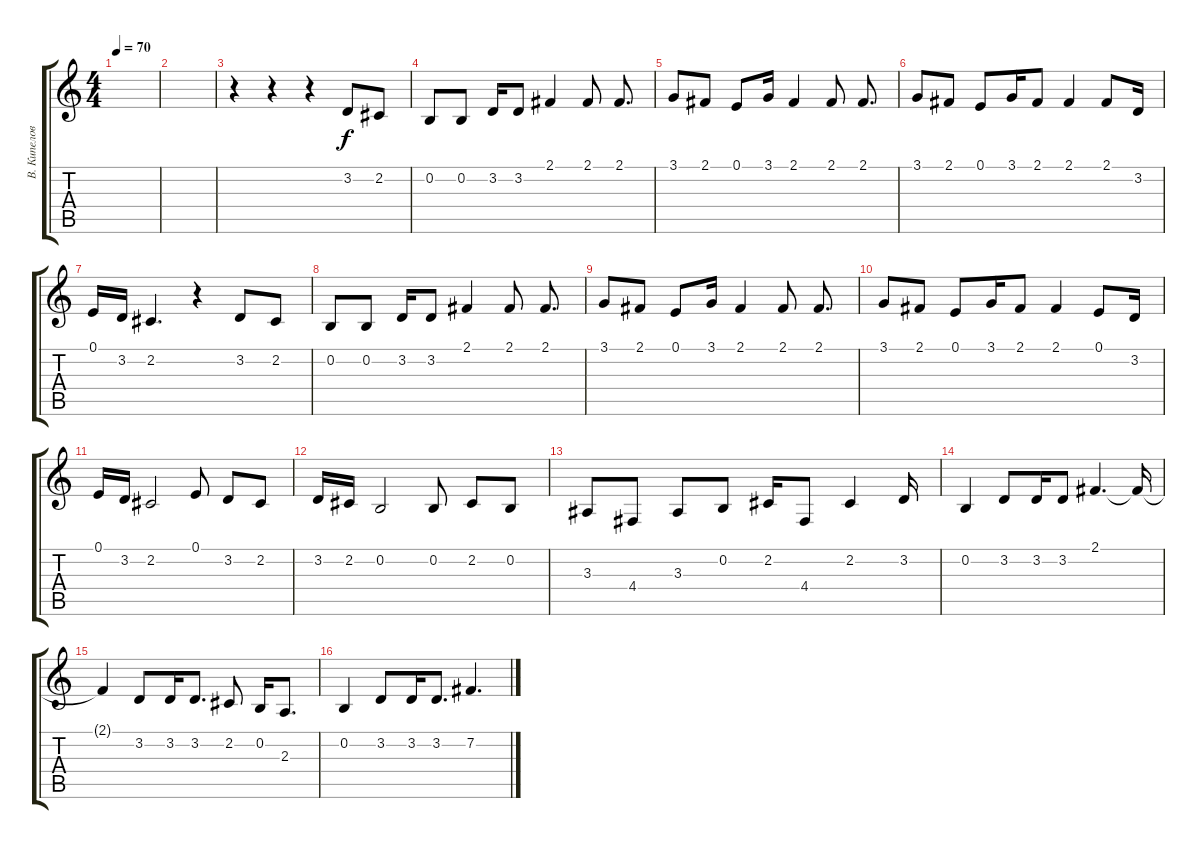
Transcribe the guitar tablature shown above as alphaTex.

\track ("В. Кипелов" "В. Кипелов") {instrument flute}
\staff {score tabs}
\tuning (E4 B3 G3 D3 A2 E2) {hide}
\ts (4 4)
\tempo 70
\clef g2
\ks c
|
|
r.4 r.4 r.4 3.2.8 2.2.8 |
0.2.8 0.2.8 3.2.16 3.2.8 2.1.4 2.1.8 2.1.8{d} |
3.1.8 2.1.8 0.1.8 3.1.16 2.1.4 2.1.8 2.1.8{d} |
3.1.8 2.1.8 0.1.8 3.1.16 2.1.8 2.1.4 2.1.8 3.2.16 |
0.1.16 3.2.16 2.2.4{d} r.4 3.2.8 2.2.8 |
0.2.8 0.2.8 3.2.16 3.2.8 2.1.4 2.1.8 2.1.8{d} |
3.1.8 2.1.8 0.1.8 3.1.16 2.1.4 2.1.8 2.1.8{d} |
3.1.8 2.1.8 0.1.8 3.1.16 2.1.8 2.1.4 0.1.8 3.2.16 |
0.1.16 3.2.16 2.2.2 0.1.8 3.2.8 2.2.8 |
3.2.16 2.2.16 0.2.2 0.2.8 2.2.8 0.2.8 |
3.3.8 4.4.8 3.3.8 0.2.8 2.2.16 4.4.8 2.2.4 3.2.16 |
0.2.4 3.2.8 3.2.16 3.2.8 2.1.4{d} 2.1{t}.16 |
2.1{t}.4 3.2.8 3.2.16 3.2.8{d} 2.2.8 0.2.16 2.3.8{d} |
0.2.4 3.2.8 3.2.16 3.2.8{d} 7.2.4{d}
